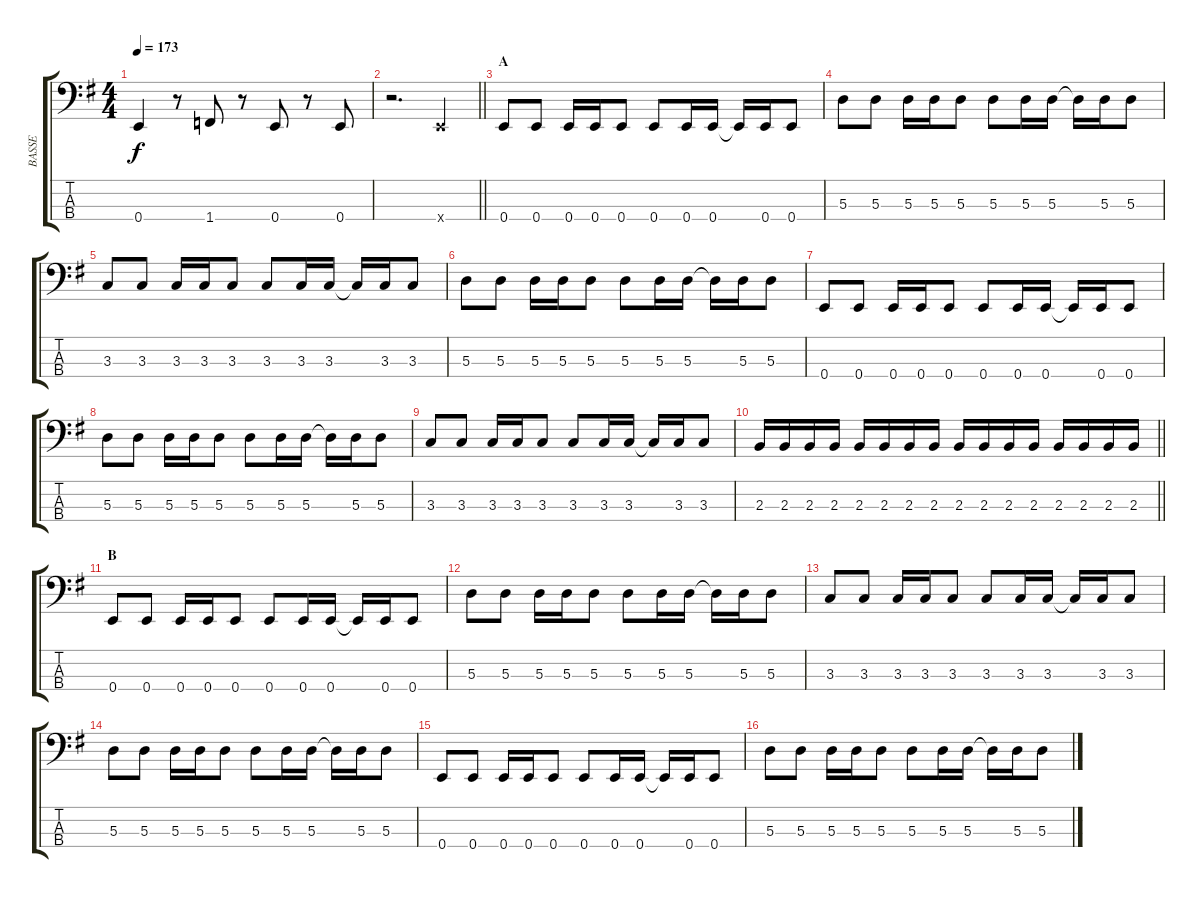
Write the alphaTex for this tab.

\track ("BASSE" "BASSE") {instrument electricbasspick}
\staff {score tabs}
\tuning (G2 D2 A1 E1) {hide}
\ts (4 4)
\tempo 173
\clef f4
\ks g
0.4.4{dy f} r.8 1.4.8 r.8 0.4.8 r.8 0.4.8 |
\barLineRight lightlight
r.2{d} 0.4{x}.4 |
\section ("" "A")
0.4.8 0.4.8 0.4.16 0.4.16 0.4.8 0.4.8 0.4.16 0.4.16 0.4{t}.16 0.4.16 0.4.8 |
5.3.8 5.3.8 5.3.16 5.3.16 5.3.8 5.3.8 5.3.16 5.3.16 5.3{t}.16 5.3.16 5.3.8 |
3.3.8 3.3.8 3.3.16 3.3.16 3.3.8 3.3.8 3.3.16 3.3.16 3.3{t}.16 3.3.16 3.3.8 |
5.3.8 5.3.8 5.3.16 5.3.16 5.3.8 5.3.8 5.3.16 5.3.16 5.3{t}.16 5.3.16 5.3.8 |
0.4.8 0.4.8 0.4.16 0.4.16 0.4.8 0.4.8 0.4.16 0.4.16 0.4{t}.16 0.4.16 0.4.8 |
5.3.8 5.3.8 5.3.16 5.3.16 5.3.8 5.3.8 5.3.16 5.3.16 5.3{t}.16 5.3.16 5.3.8 |
3.3.8 3.3.8 3.3.16 3.3.16 3.3.8 3.3.8 3.3.16 3.3.16 3.3{t}.16 3.3.16 3.3.8 |
\barLineRight lightlight
2.3.16 2.3.16 2.3.16 2.3.16 2.3.16 2.3.16 2.3.16 2.3.16 2.3.16 2.3.16 2.3.16 2.3.16 2.3.16 2.3.16 2.3.16 2.3.16 |
\section ("" "B")
0.4.8 0.4.8 0.4.16 0.4.16 0.4.8 0.4.8 0.4.16 0.4.16 0.4{t}.16 0.4.16 0.4.8 |
5.3.8 5.3.8 5.3.16 5.3.16 5.3.8 5.3.8 5.3.16 5.3.16 5.3{t}.16 5.3.16 5.3.8 |
3.3.8 3.3.8 3.3.16 3.3.16 3.3.8 3.3.8 3.3.16 3.3.16 3.3{t}.16 3.3.16 3.3.8 |
5.3.8 5.3.8 5.3.16 5.3.16 5.3.8 5.3.8 5.3.16 5.3.16 5.3{t}.16 5.3.16 5.3.8 |
0.4.8 0.4.8 0.4.16 0.4.16 0.4.8 0.4.8 0.4.16 0.4.16 0.4{t}.16 0.4.16 0.4.8 |
5.3.8 5.3.8 5.3.16 5.3.16 5.3.8 5.3.8 5.3.16 5.3.16 5.3{t}.16 5.3.16 5.3.8
